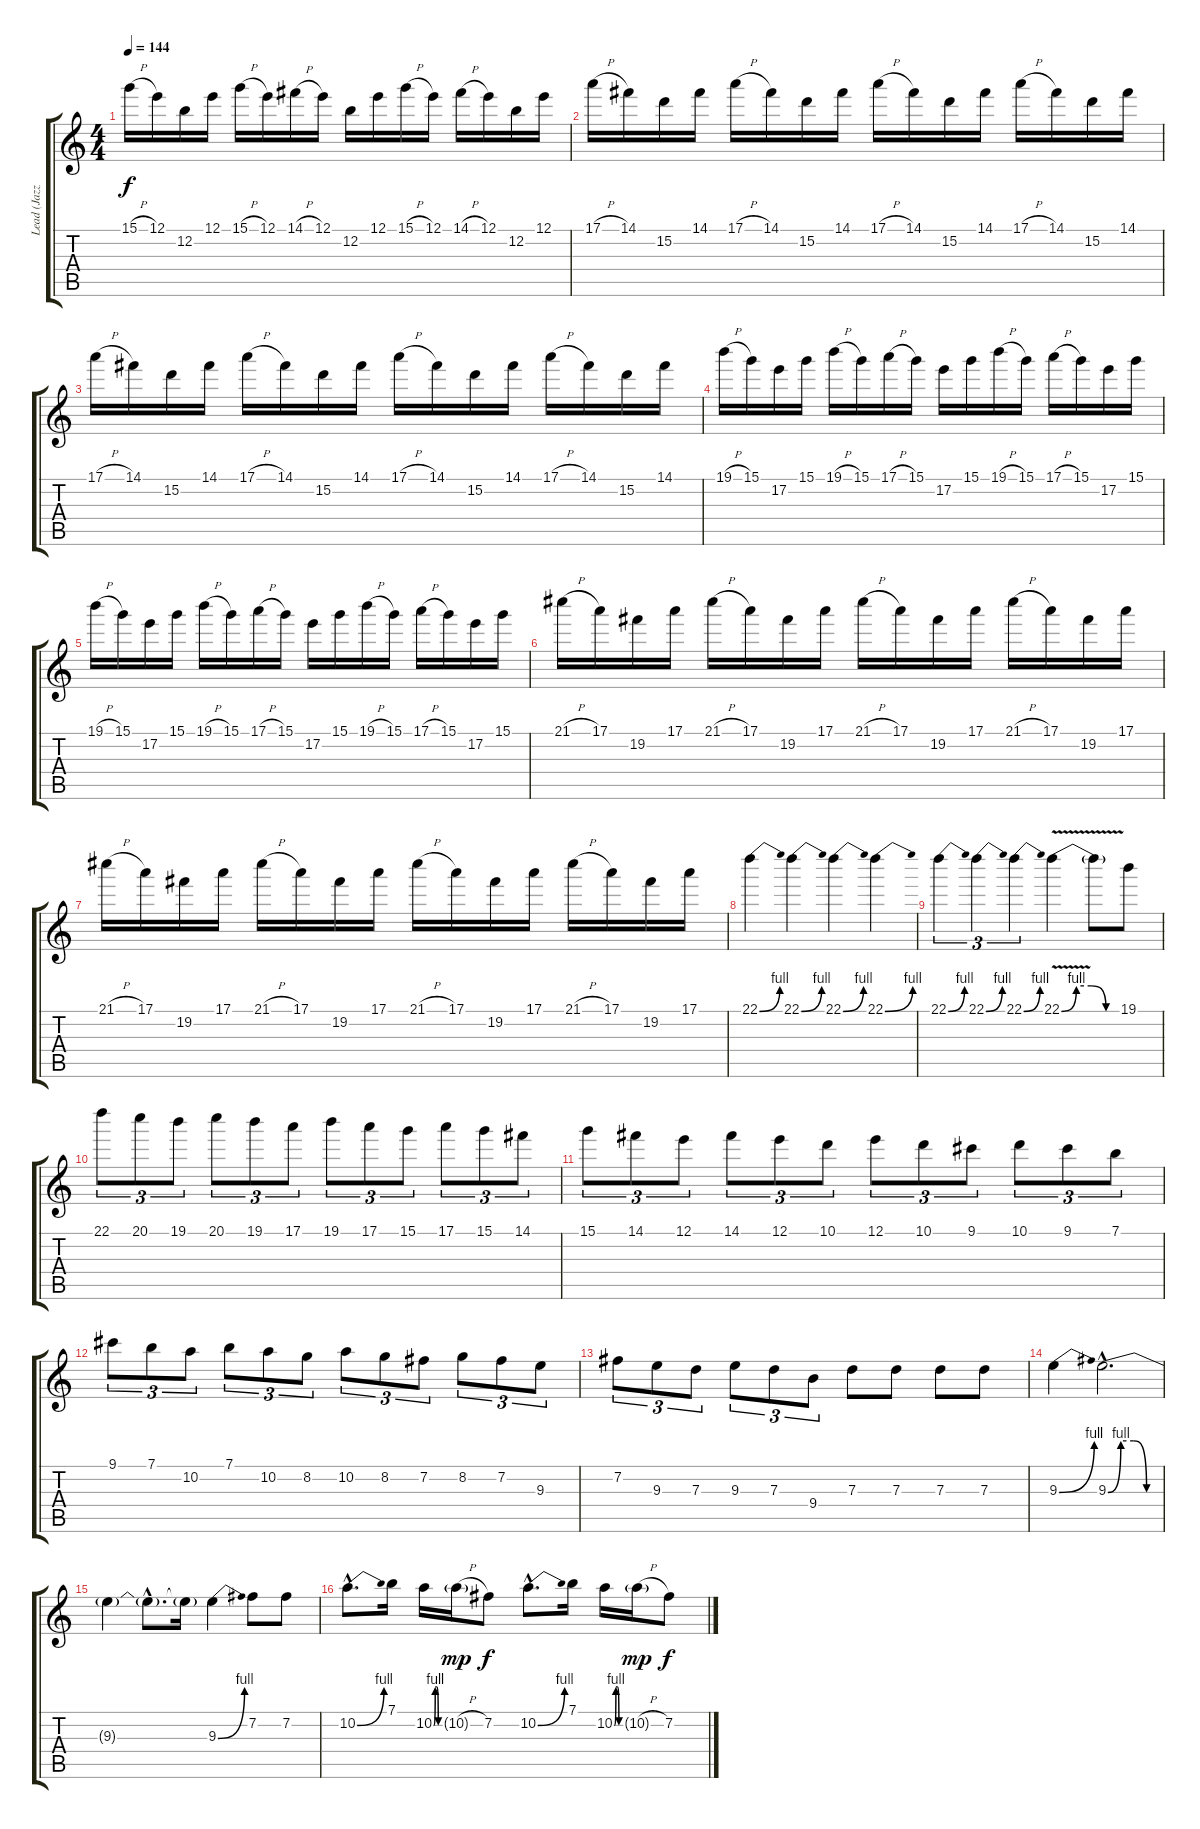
\track ("Lead (Jazz Guitar) - Kirk" "Lead (Jazz") {instrument distortionguitar}
\staff {score tabs}
\tuning (E4 B3 G3 D3 A2 E2) {hide}
\ts (4 4)
\tempo 144
\clef g2
\ks c
15.1{h}.16{dy f} 12.1.16 12.2.16 12.1.16 15.1{h}.16 12.1.16 14.1{h}.16 12.1.16 12.2.16 12.1.16 15.1{h}.16 12.1.16 14.1{h}.16 12.1.16 12.2.16 12.1.16 |
17.1{h}.16 14.1.16 15.2.16 14.1.16 17.1{h}.16 14.1.16 15.2.16 14.1.16 17.1{h}.16 14.1.16 15.2.16 14.1.16 17.1{h}.16 14.1.16 15.2.16 14.1.16 |
17.1{h}.16 14.1.16 15.2.16 14.1.16 17.1{h}.16 14.1.16 15.2.16 14.1.16 17.1{h}.16 14.1.16 15.2.16 14.1.16 17.1{h}.16 14.1.16 15.2.16 14.1.16 |
19.1{h}.16 15.1.16 17.2.16 15.1.16 19.1{h}.16 15.1.16 17.1{h}.16 15.1.16 17.2.16 15.1.16 19.1{h}.16 15.1.16 17.1{h}.16 15.1.16 17.2.16 15.1.16 |
19.1{h}.16 15.1.16 17.2.16 15.1.16 19.1{h}.16 15.1.16 17.1{h}.16 15.1.16 17.2.16 15.1.16 19.1{h}.16 15.1.16 17.1{h}.16 15.1.16 17.2.16 15.1.16 |
21.1{h}.16 17.1.16 19.2.16 17.1.16 21.1{h}.16 17.1.16 19.2.16 17.1.16 21.1{h}.16 17.1.16 19.2.16 17.1.16 21.1{h}.16 17.1.16 19.2.16 17.1.16 |
21.1{h}.16 17.1.16 19.2.16 17.1.16 21.1{h}.16 17.1.16 19.2.16 17.1.16 21.1{h}.16 17.1.16 19.2.16 17.1.16 21.1{h}.16 17.1.16 19.2.16 17.1.16 |
22.1{be (bend 0 0 60 4)}.4 22.1{be (bend 0 0 60 4)}.4 22.1{be (bend 0 0 60 4)}.4 22.1{be (bend 0 0 60 4)}.4 |
22.1{be (bend 0 0 60 4)}.4{tu (3 2)} 22.1{be (bend 0 0 60 4)}.4{tu (3 2)} 22.1{be (bend 0 0 60 4)}.4{tu (3 2)} 22.1{be (custom 0 0 15 4 30 4 45 0 60 0) v}.4 22.1{t}.8 19.1.8 |
22.1.8{tu (3 2)} 20.1.8{tu (3 2)} 19.1.8{tu (3 2)} 20.1.8{tu (3 2)} 19.1.8{tu (3 2)} 17.1.8{tu (3 2)} 19.1.8{tu (3 2)} 17.1.8{tu (3 2)} 15.1.8{tu (3 2)} 17.1.8{tu (3 2)} 15.1.8{tu (3 2)} 14.1.8{tu (3 2)} |
15.1.8{tu (3 2)} 14.1.8{tu (3 2)} 12.1.8{tu (3 2)} 14.1.8{tu (3 2)} 12.1.8{tu (3 2)} 10.1.8{tu (3 2)} 12.1.8{tu (3 2)} 10.1.8{tu (3 2)} 9.1.8{tu (3 2)} 10.1.8{tu (3 2)} 9.1.8{tu (3 2)} 7.1.8{tu (3 2)} |
9.1.8{tu (3 2) volume 12} 7.1.8{tu (3 2)} 10.2.8{tu (3 2)} 7.1.8{tu (3 2)} 10.2.8{tu (3 2)} 8.2.8{tu (3 2)} 10.2.8{tu (3 2)} 8.2.8{tu (3 2)} 7.2.8{tu (3 2)} 8.2.8{tu (3 2)} 7.2.8{tu (3 2)} 9.3.8{tu (3 2)} |
7.2.8{tu (3 2)} 9.3.8{tu (3 2)} 7.3.8{tu (3 2)} 9.3.8{tu (3 2)} 7.3.8{tu (3 2)} 9.4.8{tu (3 2)} 7.3.8 7.3.8 7.3.8 7.3.8 |
9.3{be (bend 0 0 60 4)}.4 9.3{be (custom 0 0 15 4 30 4 45 0 60 0) hac}.2{d} |
9.3{t}.4 9.3{hac t}.8{d} 9.3{t}.16 9.3{be (bend 0 0 60 4)}.4 7.2.8 7.2.8 |
10.2{be (bend 0 0 60 4) hac}.8{d volume 8} 7.1.16 10.2{be (custom 0 0 15 4 30 4 45 0 60 0)}.16 10.2{h g}.16{dy mp} 7.2.8{dy f} 10.2{be (bend 0 0 60 4) hac}.8{d} 7.1.16 10.2{be (custom 0 0 15 4 30 4 45 0 60 0)}.16 10.2{h g}.16{dy mp} 7.2.8{dy f}
